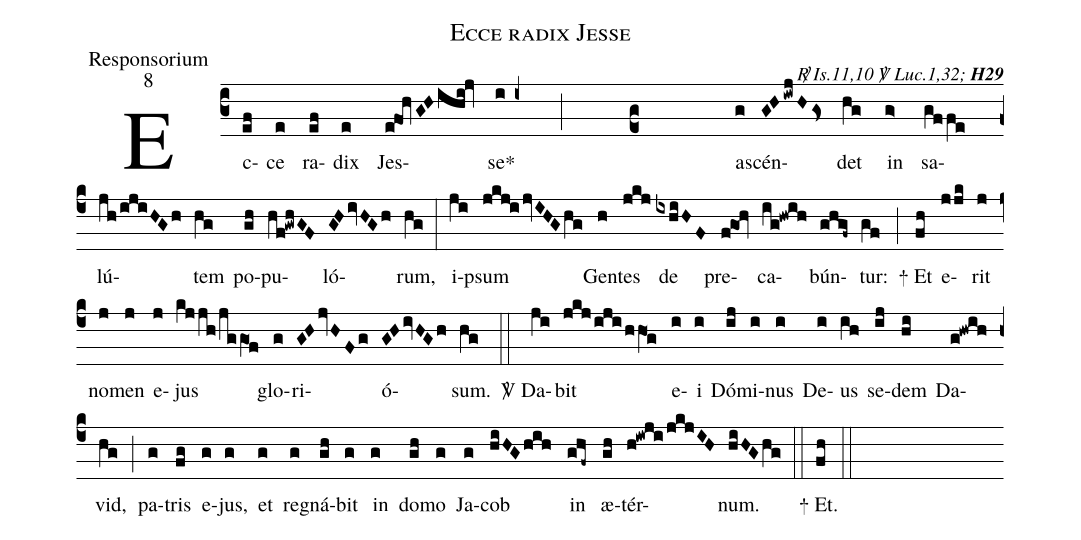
name:Ecce radix Jesse;
office-part:Responsorium;
mode:8;
commentary:{\itshape\mdseries \Rbar\  Is.11,10 \Vbar\ Luc.1,32;\/} {\bfseries H29};
%%
(c3)  Ec(ef)ce(e) ra(ef)dix(e) <nlba>Jes(e!fo1hGHihi!jv)se<sp>*</sp>(i) (z0/[-0.5];/[-4]c2/[-2])
a(g)scén(GHiwjHGs>)det(hg) in(g>) </nlba>sa(gffe)(c4z)lú(jh/ijiHGh)tem(hg) po(gh)pu(hf!gwhGF)ló(GHivHGh)rum,(hg) (:)
i(ji)psum(jkj!ijvIHGhg) Gen(h)tes(jkj) de(ixhiHF) pre(f!go1!hv)ca(ig!hwih)bún(ghgf~)tur:(gf) (;)
<sp>+</sp> Et(fh) e(jjk)rit(j) no(j)men(j) e(j)jus(kjjh/jggO1f) glo(g)ri(GHjvHFg)ó(GHivHGh)sum.(hg) (::)
<sp>V/</sp> Da(ji)bit(jkj/iji/hhO1g) e(i)i(i) Dó(ij)mi(i)nus(i) De(i)us(ih) se(ij)dem(hi) Da(g!hwih)vid,(hg) (;)
pa(g)tris(fg) e(g)jus,(g) et(g) re(g)gná(gh)bit(g) in(g) do(gh)mo(g) Ja(g)cob(hiHGhih) in(ghf~) æ(gh)tér(h!iwji/jkjIH)num.(hiHGhg) (::)
<sp>+</sp> Et.(fh) (::)
